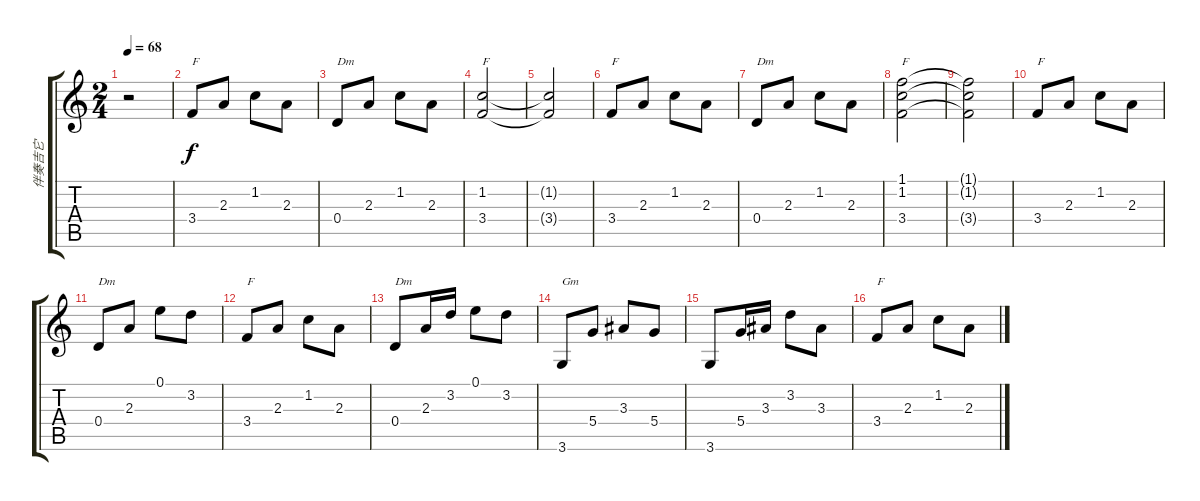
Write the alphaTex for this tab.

\track ("伴奏吉它" "伴奏吉它") {instrument acousticguitarsteel}
\staff {score tabs}
\tuning (E4 B3 G3 D3 A2 E2) {hide}
\ts (2 4)
\tempo 68
\clef g2
\ks c
r.2{dy f instrument acousticguitarsteel} |
3.4.8{txt "F"} 2.3.8 1.2.8 2.3.8 |
0.4.8{txt "Dm"} 2.3.8 1.2.8 2.3.8 |
(1.2 3.4).2{txt "F"} |
(1.2{t} 3.4{t}).2 |
3.4.8{txt "F"} 2.3.8 1.2.8 2.3.8 |
0.4.8{txt "Dm"} 2.3.8 1.2.8 2.3.8 |
(1.1 1.2 3.4).2{txt "F"} |
(1.1{t} 1.2{t} 3.4{t}).2 |
3.4.8{txt "F"} 2.3.8 1.2.8 2.3.8 |
0.4.8{txt "Dm"} 2.3.8 0.1.8 3.2.8 |
3.4.8{txt "F"} 2.3.8 1.2.8 2.3.8 |
0.4.8{txt "Dm"} 2.3.16 3.2.16 0.1.8 3.2.8 |
3.6.8{txt "Gm"} 5.4.8 3.3.8 5.4.8 |
3.6.8 5.4.16 3.3.16 3.2.8 3.3.8 |
3.4.8{txt "F"} 2.3.8 1.2.8 2.3.8
